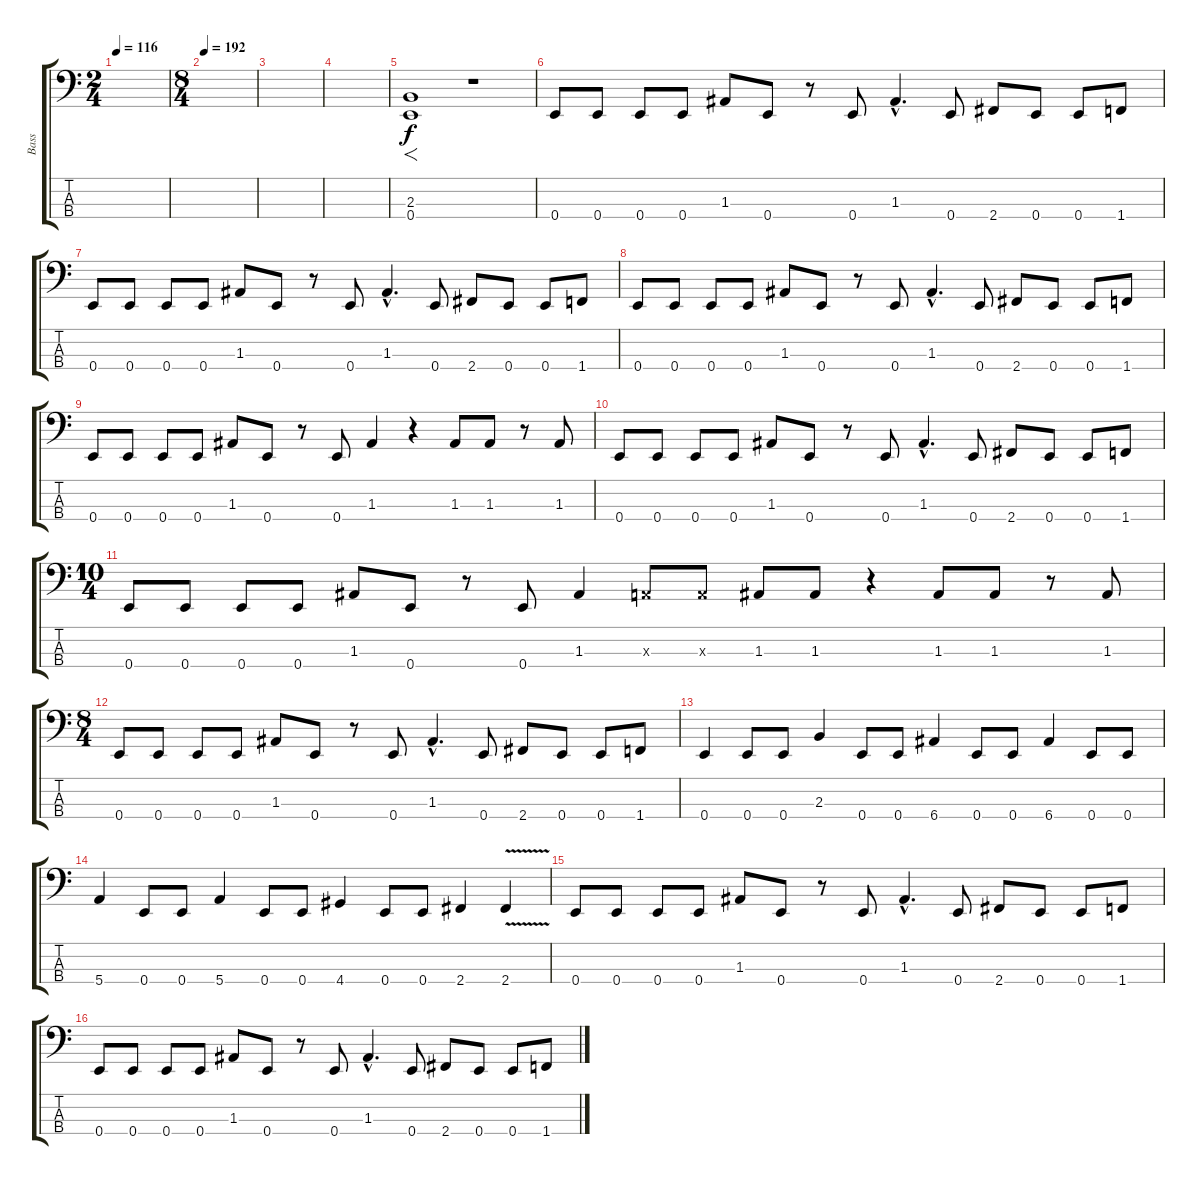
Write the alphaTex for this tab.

\track ("Bass" "Bass") {instrument electricbasspick}
\staff {score tabs}
\tuning (G2 D2 A1 E1) {hide}
\ts (2 4)
\tempo 116
\clef f4
\ks c
|
\ts (8 4)
\tempo 192
|
|
|
(2.3 0.4).1{f} r.1 |
0.4.8 0.4.8 0.4.8 0.4.8 1.3.8 0.4.8 r.8 0.4.8 1.3{hac}.4{d} 0.4.8 2.4.8 0.4.8 0.4.8 1.4.8 |
0.4.8 0.4.8 0.4.8 0.4.8 1.3.8 0.4.8 r.8 0.4.8 1.3{hac}.4{d} 0.4.8 2.4.8 0.4.8 0.4.8 1.4.8 |
0.4.8 0.4.8 0.4.8 0.4.8 1.3.8 0.4.8 r.8 0.4.8 1.3{hac}.4{d} 0.4.8 2.4.8 0.4.8 0.4.8 1.4.8 |
0.4.8 0.4.8 0.4.8 0.4.8 1.3.8 0.4.8 r.8 0.4.8 1.3.4 r.4 1.3.8 1.3.8 r.8 1.3.8 |
0.4.8 0.4.8 0.4.8 0.4.8 1.3.8 0.4.8 r.8 0.4.8 1.3{hac}.4{d} 0.4.8 2.4.8 0.4.8 0.4.8 1.4.8 |
\ts (10 4)
0.4.8 0.4.8 0.4.8 0.4.8 1.3.8 0.4.8 r.8 0.4.8 1.3.4 0.3{x}.8 0.3{x}.8 1.3.8 1.3.8 r.4 1.3.8 1.3.8 r.8 1.3.8 |
\ts (8 4)
0.4.8 0.4.8 0.4.8 0.4.8 1.3.8 0.4.8 r.8 0.4.8 1.3{hac}.4{d} 0.4.8 2.4.8 0.4.8 0.4.8 1.4.8 |
0.4.4 0.4.8 0.4.8 2.3.4 0.4.8 0.4.8 6.4.4 0.4.8 0.4.8 6.4.4 0.4.8 0.4.8 |
5.4.4 0.4.8 0.4.8 5.4.4 0.4.8 0.4.8 4.4.4 0.4.8 0.4.8 2.4.4 2.4{v}.4 |
0.4.8 0.4.8 0.4.8 0.4.8 1.3.8 0.4.8 r.8 0.4.8 1.3{hac}.4{d} 0.4.8 2.4.8 0.4.8 0.4.8 1.4.8 |
0.4.8 0.4.8 0.4.8 0.4.8 1.3.8 0.4.8 r.8 0.4.8 1.3{hac}.4{d} 0.4.8 2.4.8 0.4.8 0.4.8 1.4.8
